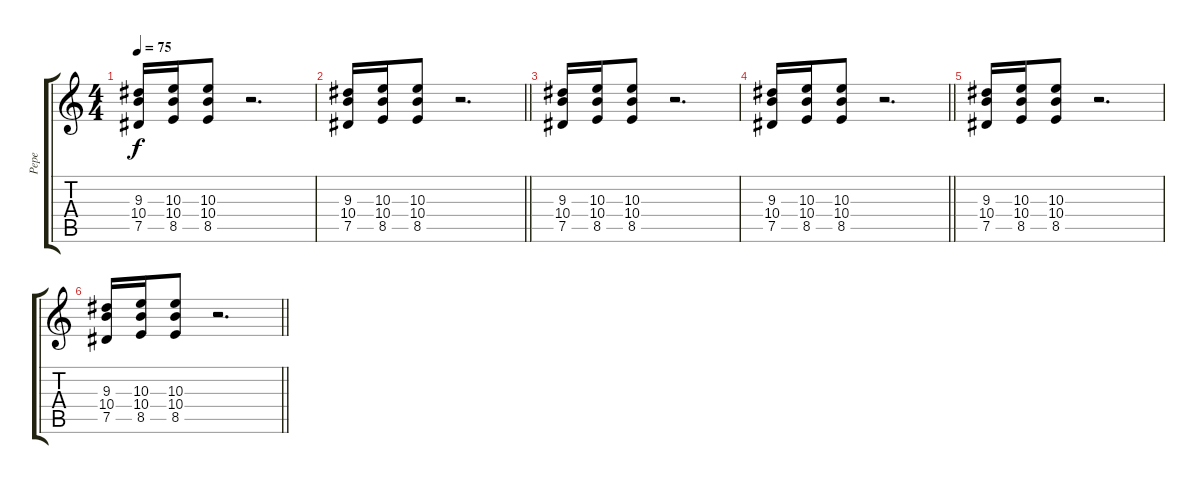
\track ("Pepe" "Pepe") {instrument distortionguitar}
\staff {score tabs}
\tuning (Eb4 Bb3 Gb3 Db3 Ab2 Eb2) {hide}
\ts (4 4)
\tempo 75
\clef g2
\ks c
(9.3 10.4 7.5).16{dy f volume 10} (10.3 10.4 8.5).16 (10.3 10.4 8.5).8 r.2{d} |
\barLineRight lightlight
(9.3 10.4 7.5).16 (10.3 10.4 8.5).16 (10.3 10.4 8.5).8 r.2{d} |
(9.3 10.4 7.5).16{volume 0} (10.3 10.4 8.5).16 (10.3 10.4 8.5).8 r.2{d} |
\barLineRight lightlight
(9.3 10.4 7.5).16 (10.3 10.4 8.5).16 (10.3 10.4 8.5).8 r.2{d} |
(9.3 10.4 7.5).16 (10.3 10.4 8.5).16 (10.3 10.4 8.5).8 r.2{d} |
\barLineRight lightlight
(9.3 10.4 7.5).16 (10.3 10.4 8.5).16 (10.3 10.4 8.5).8 r.2{d}
